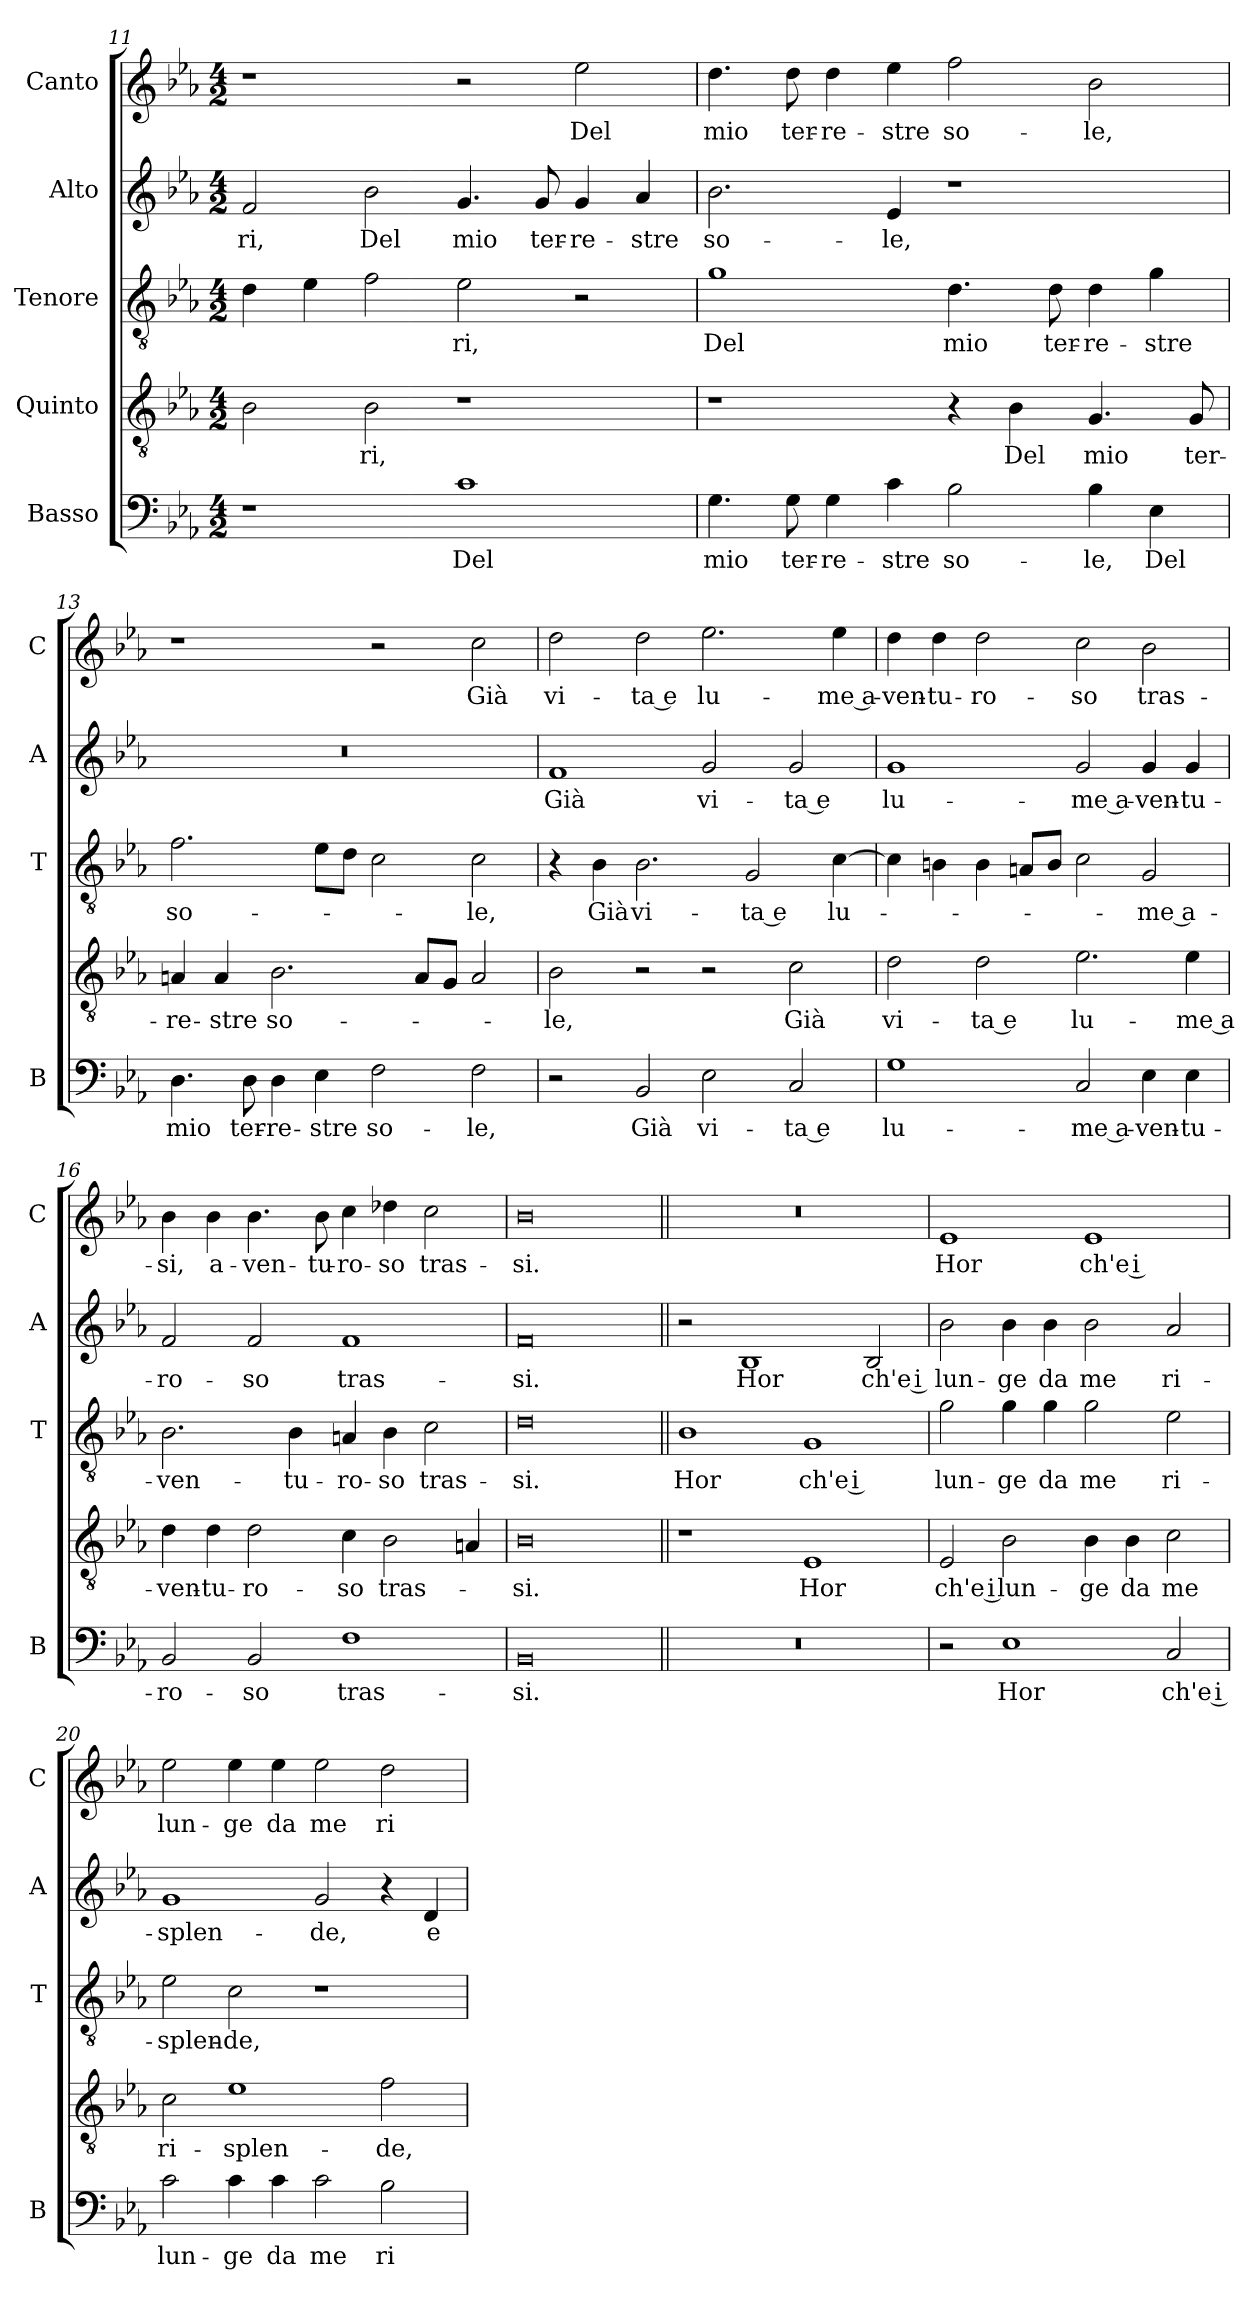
**kern	**text	**kern	**text	**kern	**text	**kern	**text	**kern	**text
*part5	*part5	*part4	*part4	*part3	*part3	*part2	*part2	*part1	*part1
*staff5	*staff5	*staff4	*staff4	*staff3	*staff3	*staff2	*staff2	*staff1	*staff1
*I"Basso	*	*I"Quinto	*	*I"Tenore	*	*I"Alto	*	*I"Canto	*
*I'B	*	*	*	*I'T	*	*I'A	*	*I'C	*
*clefF4	*	*clefGv2	*	*clefGv2	*	*clefG2	*	*clefG2	*
*k[b-e-a-]	*	*k[b-e-a-]	*	*k[b-e-a-]	*	*k[b-e-a-]	*	*k[b-e-a-]	*
*E-:	*	*E-:	*	*E-:	*	*E-:	*	*E-:	*
*M4/2	*	*M4/2	*	*M4/2	*	*M4/2	*	*M4/2	*
=11	=11	=11	=11	=11	=11	=11	=11	=11	=11
!	!	!	!	!	!	!	!LO:LY:b	!	!
1r	.	2B-\	.	4d\	.	2f/	-ri,	1r	.
.	.	.	.	4e-\	.	.	.	.	.
!	!	!	!LO:LY:b	!	!	!	!LO:LY:b	!	!
.	.	2B-\	-ri,	2f\	.	2b-\	Del	.	.
!	!LO:LY:b	!	!	!	!LO:LY:b	!	!LO:LY:b	!	!
1c	Del	1r	.	2e-\	-ri,	4.g/	mio	2r	.
!	!	!	!	!	!	!	!LO:LY:b	!	!
.	.	.	.	.	.	8g/	ter-	.	.
!	!	!	!	!	!	!	!LO:LY:b	!	!LO:LY:b
.	.	.	.	2r	.	4g/	-re-	2ee-\	Del
!	!	!	!	!	!	!	!LO:LY:b	!	!
.	.	.	.	.	.	4a-/	-stre	.	.
=12	=12	=12	=12	=12	=12	=12	=12	=12	=12
!	!LO:LY:b	!	!	!	!LO:LY:b	!	!LO:LY:b	!	!LO:LY:b
4.G\	mio	1r	.	1g	Del	2.b-\	so-	4.dd\	mio
!	!LO:LY:b	!	!	!	!	!	!	!	!LO:LY:b
8G\	ter-	.	.	.	.	.	.	8dd\	ter-
!	!LO:LY:b	!	!	!	!	!	!	!	!LO:LY:b
4G\	-re-	.	.	.	.	.	.	4dd\	-re-
!	!LO:LY:b	!	!	!	!	!	!LO:LY:b	!	!LO:LY:b
4c\	-stre	.	.	.	.	4e-/	-le,	4ee-\	-stre
!	!LO:LY:b	!	!	!	!LO:LY:b	!	!	!	!LO:LY:b
2B-\	so-	4r	.	4.d\	mio	1r	.	2ff\	so-
!	!	!	!LO:LY:b	!	!	!	!	!	!
.	.	4B-\	Del	.	.	.	.	.	.
!	!	!	!	!	!LO:LY:b	!	!	!	!
.	.	.	.	8d\	ter-	.	.	.	.
!	!LO:LY:b	!	!LO:LY:b	!	!LO:LY:b	!	!	!	!LO:LY:b
4B-\	-le,	4.G/	mio	4d\	-re-	.	.	2b-\	-le,
!	!LO:LY:b	!	!	!	!LO:LY:b	!	!	!	!
4E-\	Del	.	.	4g\	-stre	.	.	.	.
!	!	!	!LO:LY:b	!	!	!	!	!	!
.	.	8G/	ter-	.	.	.	.	.	.
!!LO:LB:g=z
=13	=13	=13	=13	=13	=13	=13	=13	=13	=13
!	!LO:LY:b	!	!LO:LY:b	!	!LO:LY:b	!	!	!	!
4.D\	mio	4An/	-re-	2.f\	so-	0r	.	1r	.
!	!	!	!LO:LY:b	!	!	!	!	!	!
.	.	4A/	-stre	.	.	.	.	.	.
!	!LO:LY:b	!	!	!	!	!	!	!	!
8D\	ter-	.	.	.	.	.	.	.	.
!	!LO:LY:b	!	!LO:LY:b	!	!	!	!	!	!
4D\	-re-	2.B-\	so-	.	.	.	.	.	.
!	!LO:LY:b	!	!	!	!	!	!	!	!
4E-\	-stre	.	.	8e-\L	.	.	.	.	.
.	.	.	.	8d\J	.	.	.	.	.
!	!LO:LY:b	!	!	!	!	!	!	!	!
2F\	so-	.	.	2c\	.	.	.	2r	.
.	.	8A/L	.	.	.	.	.	.	.
.	.	8G/J	.	.	.	.	.	.	.
!	!LO:LY:b	!	!	!	!LO:LY:b	!	!	!	!LO:LY:b
2F\	-le,	2A/	.	2c\	-le,	.	.	2cc\	Già
=14	=14	=14	=14	=14	=14	=14	=14	=14	=14
!	!	!	!LO:LY:b	!	!	!	!LO:LY:b	!	!LO:LY:b
2r	.	2B-\	-le,	4r	.	1f	Già	2dd\	vi-
!	!	!	!	!	!LO:LY:b	!	!	!	!
.	.	.	.	4B-\	Già	.	.	.	.
!	!LO:LY:b	!	!	!	!LO:LY:b	!	!	!	!LO:LY:b
2BB-/	Già	2r	.	2.B-\	vi-	.	.	2dd\	-ta e
!	!LO:LY:b	!	!	!	!	!	!LO:LY:b	!	!LO:LY:b
2E-\	vi-	2r	.	.	.	2g/	vi-	2.ee-\	lu-
!	!	!	!	!	!LO:LY:b	!	!	!	!
.	.	.	.	2G/	-ta e	.	.	.	.
!	!LO:LY:b	!	!LO:LY:b	!	!	!	!LO:LY:b	!	!
2C/	-ta e	2c\	Già	.	.	2g/	-ta e	.	.
!	!	!	!	!	!LO:LY:b	!	!	!	!LO:LY:b
.	.	.	.	[4c\	lu-	.	.	4ee-\	-me a-
=15	=15	=15	=15	=15	=15	=15	=15	=15	=15
!	!LO:LY:b	!	!LO:LY:b	!	!	!	!LO:LY:b	!	!LO:LY:b
1G	lu-	2d\	vi-	4c\]	.	1g	lu-	4dd\	-ven-
!	!	!	!	!	!	!	!	!	!LO:LY:b
.	.	.	.	4Bn\	.	.	.	4dd\	-tu-
!	!	!	!LO:LY:b	!	!	!	!	!	!LO:LY:b
.	.	2d\	-ta e	4B\	.	.	.	2dd\	-ro-
.	.	.	.	8An/L	.	.	.	.	.
.	.	.	.	8B/J	.	.	.	.	.
!	!LO:LY:b	!	!LO:LY:b	!	!	!	!LO:LY:b	!	!LO:LY:b
2C/	-me a-	2.e-\	lu-	2c\	.	2g/	-me a-	2cc\	-so
!	!LO:LY:b	!	!	!	!LO:LY:b	!	!LO:LY:b	!	!LO:LY:b
4E-\	-ven-	.	.	2G/	-me a-	4g/	-ven-	2b-\	tras-
!	!LO:LY:b	!	!LO:LY:b	!	!	!	!LO:LY:b	!	!
4E-\	-tu-	4e-\	-me a-	.	.	4g/	-tu-	.	.
=16	=16	=16	=16	=16	=16	=16	=16	=16	=16
!	!LO:LY:b	!	!LO:LY:b	!	!LO:LY:b	!	!LO:LY:b	!	!LO:LY:b
2BB-/	-ro-	4d\	-ven-	2.B-\	-ven-	2f/	-ro-	4b-\	-si,
!	!	!	!LO:LY:b	!	!	!	!	!	!LO:LY:b
.	.	4d\	-tu-	.	.	.	.	4b-\	a-
!	!LO:LY:b	!	!LO:LY:b	!	!	!	!LO:LY:b	!	!LO:LY:b
2BB-/	-so	2d\	-ro-	.	.	2f/	-so	4.b-\	-ven-
!	!	!	!	!	!LO:LY:b	!	!	!	!
.	.	.	.	4B-\	-tu-	.	.	.	.
!	!	!	!	!	!	!	!	!	!LO:LY:b
.	.	.	.	.	.	.	.	8b-\	-tu-
!	!LO:LY:b	!	!LO:LY:b	!	!LO:LY:b	!	!LO:LY:b	!	!LO:LY:b
1F	tras-	4c\	-so	4An/	-ro-	1f	tras-	4cc\	-ro-
!	!	!	!LO:LY:b	!	!LO:LY:b	!	!	!	!LO:LY:b
.	.	2B-\	tras-	4B-\	-so	.	.	4dd-X\	-so
!	!	!	!	!	!LO:LY:b	!	!	!	!LO:LY:b
.	.	.	.	2c\	tras-	.	.	2cc\	tras-
.	.	4An/	.	.	.	.	.	.	.
!!LO:LB:g=z
=17	=17	=17	=17	=17	=17	=17	=17	=17	=17
!	!LO:LY:b	!	!LO:LY:b	!	!LO:LY:b	!	!LO:LY:b	!	!LO:LY:b
0BB-	-si.	0B-	-si.	0d	-si.	0f	-si.	0b-	-si.
=18||	=18||	=18||	=18||	=18||	=18||	=18||	=18||	=18||	=18||
!	!	!	!	!	!LO:LY:b	!	!	!	!
0r	.	1r	.	1B-	Hor	2r	.	0r	.
!	!	!	!	!	!	!	!LO:LY:b	!	!
.	.	.	.	.	.	1B-	Hor	.	.
!	!	!	!LO:LY:b	!	!LO:LY:b	!	!	!	!
.	.	1E-	Hor	1G	ch'e i	.	.	.	.
!	!	!	!	!	!	!	!LO:LY:b	!	!
.	.	.	.	.	.	2B-/	ch'e i	.	.
=19	=19	=19	=19	=19	=19	=19	=19	=19	=19
!	!	!	!LO:LY:b	!	!LO:LY:b	!	!LO:LY:b	!	!LO:LY:b
2r	.	2E-/	ch'e i	2g\	lun-	2b-\	lun-	1e-	Hor
!	!LO:LY:b	!	!LO:LY:b	!	!LO:LY:b	!	!LO:LY:b	!	!
1E-	Hor	2B-\	lun-	4g\	-ge	4b-\	-ge	.	.
!	!	!	!	!	!LO:LY:b	!	!LO:LY:b	!	!
.	.	.	.	4g\	da	4b-\	da	.	.
!	!	!	!LO:LY:b	!	!LO:LY:b	!	!LO:LY:b	!	!LO:LY:b
.	.	4B-\	-ge	2g\	me	2b-\	me	1e-	ch'e i
!	!	!	!LO:LY:b	!	!	!	!	!	!
.	.	4B-\	da	.	.	.	.	.	.
!	!LO:LY:b	!	!LO:LY:b	!	!LO:LY:b	!	!LO:LY:b	!	!
2C/	ch'e i	2c\	me	2e-\	ri-	2a-/	ri-	.	.
=20	=20	=20	=20	=20	=20	=20	=20	=20	=20
!	!LO:LY:b	!	!LO:LY:b	!	!LO:LY:b	!	!LO:LY:b	!	!LO:LY:b
2c\	lun-	2c\	ri-	2e-\	-splen-	1g	-splen-	2ee-\	lun-
!	!LO:LY:b	!	!LO:LY:b	!	!LO:LY:b	!	!	!	!LO:LY:b
4c\	-ge	1e-	-splen-	2c\	-de,	.	.	4ee-\	-ge
!	!LO:LY:b	!	!	!	!	!	!	!	!LO:LY:b
4c\	da	.	.	.	.	.	.	4ee-\	da
!	!LO:LY:b	!	!	!	!	!	!LO:LY:b	!	!LO:LY:b
2c\	me	.	.	1r	.	2g/	-de,	2ee-\	me
!	!LO:LY:b	!	!LO:LY:b	!	!	!	!	!	!LO:LY:b
2B-\	ri-	2f\	-de,	.	.	4r	.	2dd\	ri-
!	!	!	!	!	!	!	!LO:LY:b	!	!
.	.	.	.	.	.	4d/	e	.	.
=	=	=	=	=	=	=	=	=	=
*-	*-	*-	*-	*-	*-	*-	*-	*-	*-
